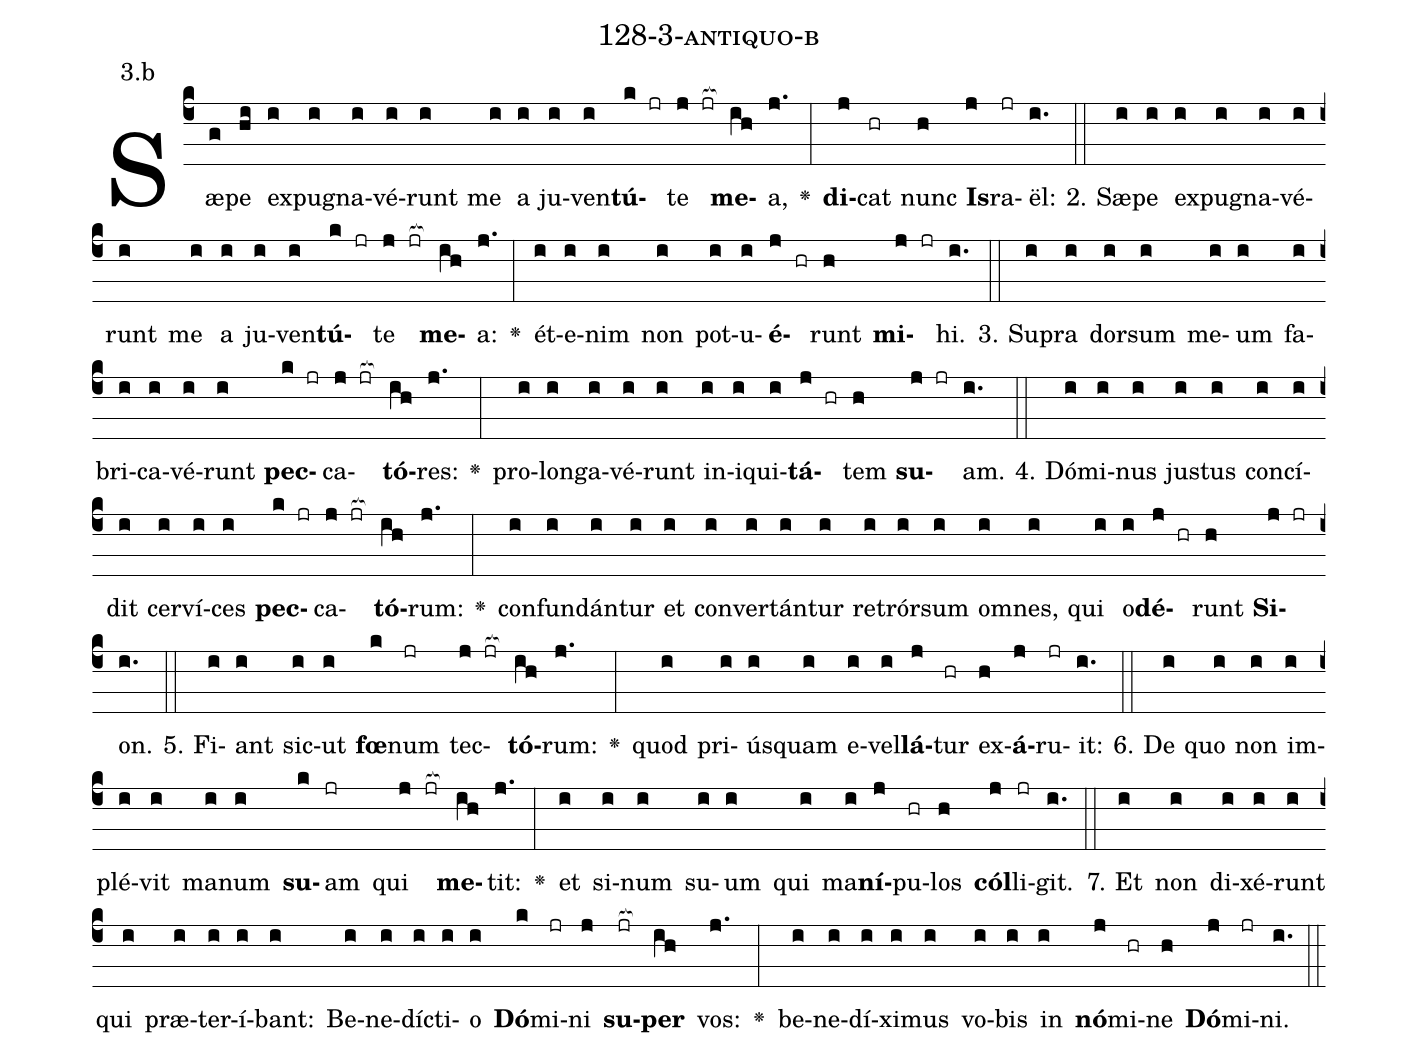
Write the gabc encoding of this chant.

name: 128-3-antiquo-b;
annotation: 3.b;
%%
(c4)Sæ(g)pe(hi) ex(i)pu(i)gna(i)vé(i)runt(i) me(i) a(i) ju(i)ven(i)<b>tú</b>(k jr)te(j jr[ocb:1{]) <b>me</b>(ih[ocb:0}])a,(j.) <v>\greheightstar</v>(:) <b>di</b>(j)cat(hr) nunc(h) <b>Is</b>(j)ra(jr)ël:(i.) (::)
2. Sæ(i)pe(i) ex(i)pu(i)gna(i)vé(i)runt(i) me(i) a(i) ju(i)ven(i)<b>tú</b>(k jr)te(j jr[ocb:1{]) <b>me</b>(ih[ocb:0}])a:(j.) <v>\greheightstar</v>(:) ét(i)e(i)nim(i) non(i) pot(i)u(i)<b>é</b>(j hr)runt(h) <b>mi</b>(j jr)hi.(i.) (::)
3. Su(i)pra(i) dor(i)sum(i) me(i)um(i) fa(i)bri(i)ca(i)vé(i)runt(i) <b>pec</b>(k jr)ca(j jr[ocb:1{])<b>tó</b>(ih[ocb:0}])res:(j.) <v>\greheightstar</v>(:) pro(i)lon(i)ga(i)vé(i)runt(i) in(i)i(i)qui(i)<b>tá</b>(j hr)tem(h) <b>su</b>(j jr)am.(i.) (::)
4. Dó(i)mi(i)nus(i) jus(i)tus(i) con(i)cí(i)dit(i) cer(i)ví(i)ces(i) <b>pec</b>(k jr)ca(j jr[ocb:1{])<b>tó</b>(ih[ocb:0}])rum:(j.) <v>\greheightstar</v>(:) con(i)fun(i)dán(i)tur(i) et(i) con(i)ver(i)tán(i)tur(i) re(i)trór(i)sum(i) om(i)nes,(i) qui(i) o(i)<b>dé</b>(j hr)runt(h) <b>Si</b>(j jr)on.(i.) (::)
5. Fi(i)ant(i) sic(i)ut(i) <b>fœ</b>(k)num(jr) tec(j jr[ocb:1{])<b>tó</b>(ih[ocb:0}])rum:(j.) <v>\greheightstar</v>(:) quod(i) pri(i)ús(i)quam(i) e(i)vel(i)<b>lá</b>(j)tur(hr) ex(h)<b>á</b>(j)ru(jr)it:(i.) (::)
6. De(i) quo(i) non(i) im(i)plé(i)vit(i) ma(i)num(i) <b>su</b>(k)am(jr) qui(j jr[ocb:1{]) <b>me</b>(ih[ocb:0}])tit:(j.) <v>\greheightstar</v>(:) et(i) si(i)num(i) su(i)um(i) qui(i) ma(i)<b>ní</b>(j)pu(hr)los(h) <b>cól</b>(j)li(jr)git.(i.) (::)
7. Et(i) non(i) di(i)xé(i)runt(i) qui(i) præ(i)ter(i)í(i)bant:(i) Be(i)ne(i)díc(i)ti(i)o(i) <b>Dó</b>(k)mi(jr)ni(j) <b>su</b>(jr[ocb:1{])<b>per</b>(ih[ocb:0}]) vos:(j.) <v>\greheightstar</v>(:) be(i)ne(i)dí(i)xi(i)mus(i) vo(i)bis(i) in(i) <b>nó</b>(j)mi(hr)ne(h) <b>Dó</b>(j)mi(jr)ni.(i.) (::)
